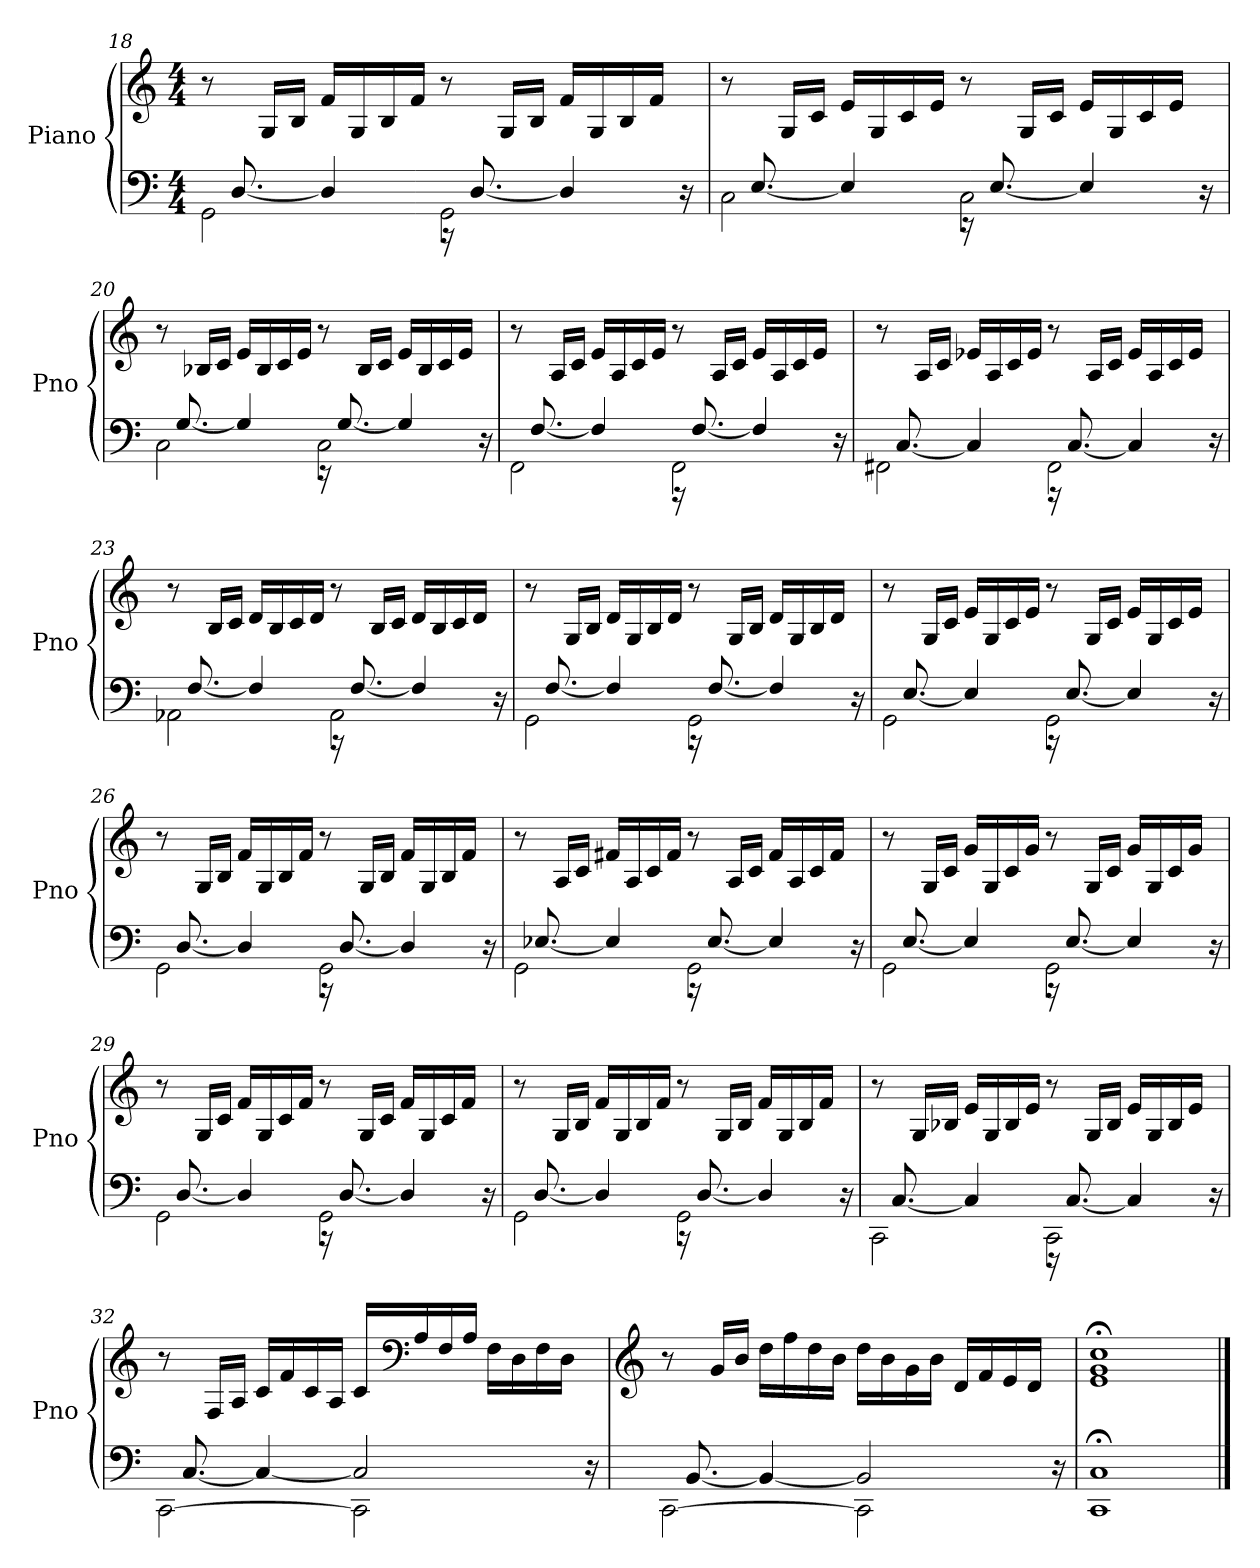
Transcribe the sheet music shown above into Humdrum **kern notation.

**kern	**kern
*part1	*part1
*staff2	*staff1
*I"Piano	*
*I'Pno	*
*clefF4	*clefG2
*k[]	*k[]
*M4/4	*M4/4
=18	=18
*^	*
2GG\	16ryy	8r
.	[8.D/	.
.	.	16G/LL
.	.	16B/JJ
.	4D/]	16f/LL
.	.	16G/
.	.	16B/
.	.	16f/JJ
2GG\	16r	8r
.	[8.D/	.
.	.	16G/LL
.	.	16B/JJ
.	4D/]	16f/LL
.	.	16G/
.	.	16B/
.	.	16f/JJ
16ryy	16r	16ryy
!!LO:PB:g=z
=19	=19	=19
2C\	16ryy	8r
.	[8.E/	.
.	.	16G/LL
.	.	16c/JJ
.	4E/]	16e/LL
.	.	16G/
.	.	16c/
.	.	16e/JJ
2C\	16r	8r
.	[8.E/	.
.	.	16G/LL
.	.	16c/JJ
.	4E/]	16e/LL
.	.	16G/
.	.	16c/
.	.	16e/JJ
16ryy	16r	16ryy
=20	=20	=20
2C\	16ryy	8r
.	[8.G/	.
.	.	16B-X/LL
.	.	16c/JJ
.	4G/]	16e/LL
.	.	16B-/
.	.	16c/
.	.	16e/JJ
2C\	16r	8r
.	[8.G/	.
.	.	16B-/LL
.	.	16c/JJ
.	4G/]	16e/LL
.	.	16B-/
.	.	16c/
.	.	16e/JJ
16ryy	16r	16ryy
=21	=21	=21
2FF\	16ryy	8r
.	[8.F/	.
.	.	16A/LL
.	.	16c/JJ
.	4F/]	16e/LL
.	.	16A/
.	.	16c/
.	.	16e/JJ
2FF\	16r	8r
.	[8.F/	.
.	.	16A/LL
.	.	16c/JJ
.	4F/]	16e/LL
.	.	16A/
.	.	16c/
.	.	16e/JJ
16ryy	16r	16ryy
!!LO:LB:g=z
=22	=22	=22
2FF#X\	16ryy	8r
.	[8.C/	.
.	.	16A/LL
.	.	16c/JJ
.	4C/]	16e-X/LL
.	.	16A/
.	.	16c/
.	.	16e-/JJ
2FF#\	16r	8r
.	[8.C/	.
.	.	16A/LL
.	.	16c/JJ
.	4C/]	16e-/LL
.	.	16A/
.	.	16c/
.	.	16e-/JJ
16ryy	16r	16ryy
=23	=23	=23
2AA-X\	16ryy	8r
.	[8.F/	.
.	.	16B/LL
.	.	16c/JJ
.	4F/]	16d/LL
.	.	16B/
.	.	16c/
.	.	16d/JJ
2AA-\	16r	8r
.	[8.F/	.
.	.	16B/LL
.	.	16c/JJ
.	4F/]	16d/LL
.	.	16B/
.	.	16c/
.	.	16d/JJ
16ryy	16r	16ryy
=24	=24	=24
2GG\	16ryy	8r
.	[8.F/	.
.	.	16G/LL
.	.	16B/JJ
.	4F/]	16d/LL
.	.	16G/
.	.	16B/
.	.	16d/JJ
2GG\	16r	8r
.	[8.F/	.
.	.	16G/LL
.	.	16B/JJ
.	4F/]	16d/LL
.	.	16G/
.	.	16B/
.	.	16d/JJ
16ryy	16r	16ryy
!!LO:LB:g=z
=25	=25	=25
2GG\	16ryy	8r
.	[8.E/	.
.	.	16G/LL
.	.	16c/JJ
.	4E/]	16e/LL
.	.	16G/
.	.	16c/
.	.	16e/JJ
2GG\	16r	8r
.	[8.E/	.
.	.	16G/LL
.	.	16c/JJ
.	4E/]	16e/LL
.	.	16G/
.	.	16c/
.	.	16e/JJ
16ryy	16r	16ryy
=26	=26	=26
2GG\	16ryy	8r
.	[8.D/	.
.	.	16G/LL
.	.	16B/JJ
.	4D/]	16f/LL
.	.	16G/
.	.	16B/
.	.	16f/JJ
2GG\	16r	8r
.	[8.D/	.
.	.	16G/LL
.	.	16B/JJ
.	4D/]	16f/LL
.	.	16G/
.	.	16B/
.	.	16f/JJ
16ryy	16r	16ryy
=27	=27	=27
2GG\	16ryy	8r
.	[8.E-X/	.
.	.	16A/LL
.	.	16c/JJ
.	4E-/]	16f#X/LL
.	.	16A/
.	.	16c/
.	.	16f#/JJ
2GG\	16r	8r
.	[8.E-/	.
.	.	16A/LL
.	.	16c/JJ
.	4E-/]	16f#/LL
.	.	16A/
.	.	16c/
.	.	16f#/JJ
16ryy	16r	16ryy
!!LO:LB:g=z
=28	=28	=28
2GG\	16ryy	8r
.	[8.E/	.
.	.	16G/LL
.	.	16c/JJ
.	4E/]	16g/LL
.	.	16G/
.	.	16c/
.	.	16g/JJ
2GG\	16r	8r
.	[8.E/	.
.	.	16G/LL
.	.	16c/JJ
.	4E/]	16g/LL
.	.	16G/
.	.	16c/
.	.	16g/JJ
16ryy	16r	16ryy
=29	=29	=29
2GG\	16ryy	8r
.	[8.D/	.
.	.	16G/LL
.	.	16c/JJ
.	4D/]	16f/LL
.	.	16G/
.	.	16c/
.	.	16f/JJ
2GG\	16r	8r
.	[8.D/	.
.	.	16G/LL
.	.	16c/JJ
.	4D/]	16f/LL
.	.	16G/
.	.	16c/
.	.	16f/JJ
16ryy	16r	16ryy
=30	=30	=30
2GG\	16ryy	8r
.	[8.D/	.
.	.	16G/LL
.	.	16B/JJ
.	4D/]	16f/LL
.	.	16G/
.	.	16B/
.	.	16f/JJ
2GG\	16r	8r
.	[8.D/	.
.	.	16G/LL
.	.	16B/JJ
.	4D/]	16f/LL
.	.	16G/
.	.	16B/
.	.	16f/JJ
16ryy	16r	16ryy
!!LO:LB:g=z
=31	=31	=31
2CC\	16ryy	8r
.	[8.C/	.
.	.	16G/LL
.	.	16B-X/JJ
.	4C/]	16e/LL
.	.	16G/
.	.	16B-/
.	.	16e/JJ
2CC\	16r	8r
.	[8.C/	.
.	.	16G/LL
.	.	16B-/JJ
.	4C/]	16e/LL
.	.	16G/
.	.	16B-/
.	.	16e/JJ
16ryy	16r	16ryy
=32	=32	=32
[2CC\	16ryy	8r
.	[8.C/	.
.	.	16F/LL
.	.	16A/JJ
.	4C/_	16c/LL
.	.	16f/
.	.	16c/
.	.	16A/JJ
2CC\]	2C/]	16c/LL
*	*	*clefF4
.	.	16A/
.	.	16F/
.	.	16A/JJ
.	.	16F\LL
.	.	16D\
.	.	16F\
.	.	16D\JJ
16ryy	16r	16ryy
=33	=33	=33
*	*	*clefG2
[2CC\	16ryy	8r
.	[8.BB/	.
.	.	16g/LL
.	.	16b/JJ
.	4BB/_	16dd\LL
.	.	16ff\
.	.	16dd\
.	.	16b\JJ
2CC\]	2BB/]	16dd\LL
.	.	16b\
.	.	16g\
.	.	16b\JJ
.	.	16d/LL
.	.	16f/
.	.	16e/
.	.	16d/JJ
16ryy	16r	16ryy
*v	*v	*
=34	=34
1CC; 1C;	1e;< 1g;< 1cc;<
==	==
*-	*-
